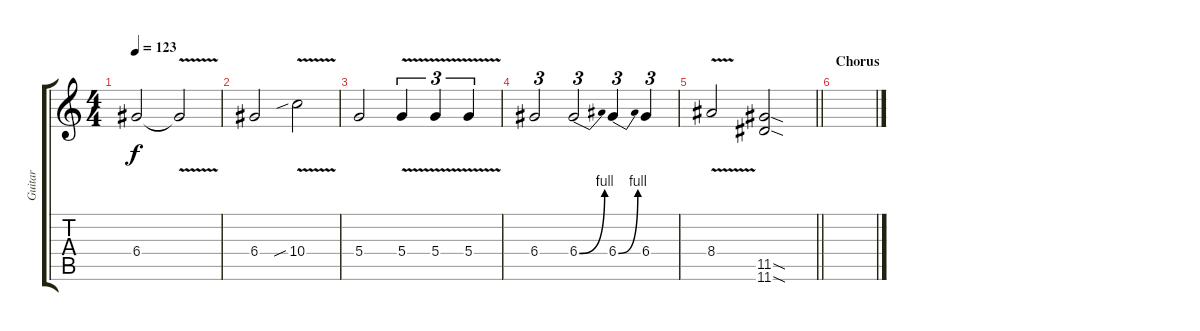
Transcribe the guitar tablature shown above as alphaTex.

\track ("Guitar" "Guitar") {instrument distortionguitar}
\staff {score tabs}
\tuning (E4 B3 G3 D3 A2 E2) {hide}
\ts (4 4)
\tempo 123
\clef g2
\ks c
6.4.2{dy f} 6.4{v t}.2 |
6.4.2 10.4{v sib}.2 |
5.4.2 5.4{v}.4{tu (3 2)} 5.4{v}.4{tu (3 2)} 5.4{v}.4{tu (3 2)} |
6.4.2{tu (3 2)} 6.4{be (bend 0 0 60 4)}.2{tu (3 2)} 6.4{be (bend 0 0 60 4)}.4{tu (3 2)} 6.4.4{tu (3 2)} |
\barLineRight lightlight
8.4{v}.2 (11.5{sod} 11.6{sod}).2 |
\section ("" "Chorus")
